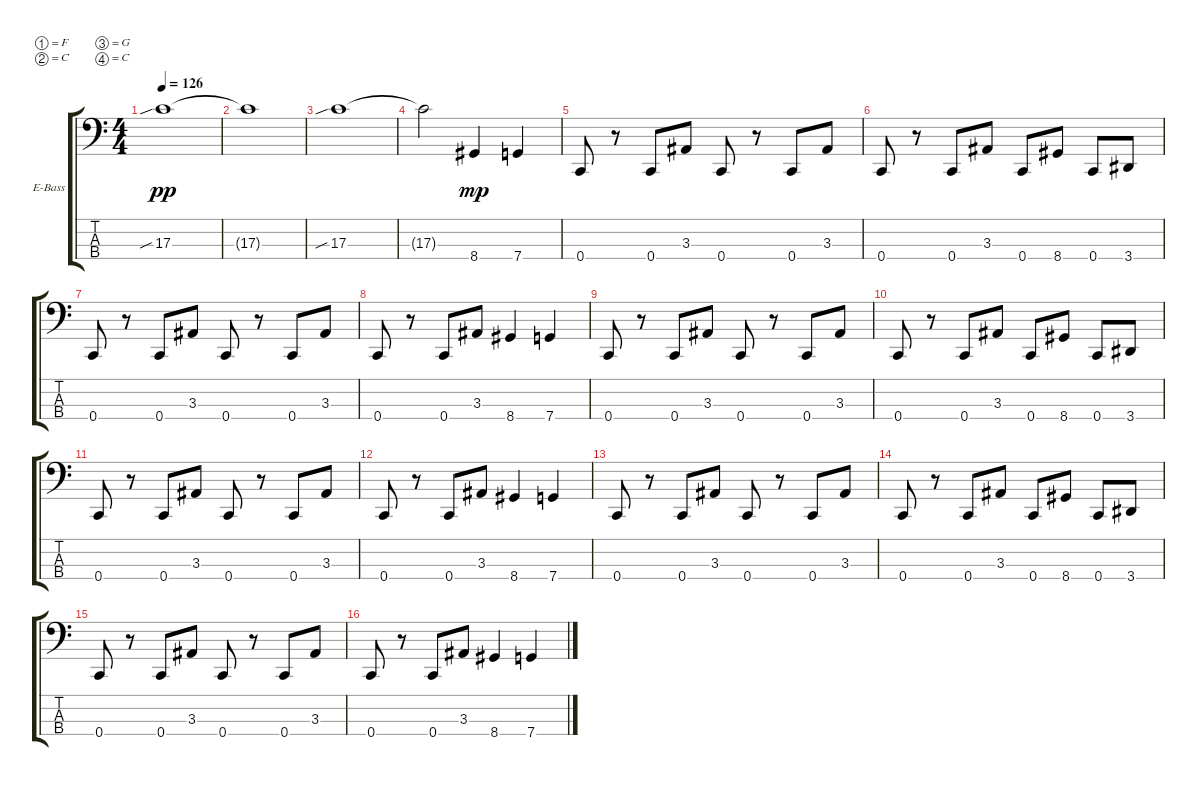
\defaultSystemsLayout 4
\bracketExtendMode groupsimilarinstruments
\firstSystemTrackNameOrientation horizontal
\otherSystemsTrackNameOrientation horizontal
\track ("Electric Bass" "E-Bass") {instrument electricbassfinger}
\staff {score tabs}
\tuning (F2 C2 G1 C1)
\ts (4 4)
\tempo 126
\clef f4
\ks c
17.3{sib}.1{dy pp instrument electricbassfinger} |
17.3{t}.1 |
17.3{sib}.1 |
17.3{t}.2 8.4.4{dy mp} 7.4.4 |
0.4.8 r.8 0.4.8 3.3.8 0.4.8 r.8 0.4.8 3.3.8 |
0.4.8 r.8 0.4.8 3.3.8 0.4.8 8.4.8 0.4.8 3.4.8 |
0.4.8 r.8 0.4.8 3.3.8 0.4.8 r.8 0.4.8 3.3.8 |
0.4.8 r.8 0.4.8 3.3.8 8.4.4 7.4.4 |
0.4.8 r.8 0.4.8 3.3.8 0.4.8 r.8 0.4.8 3.3.8 |
0.4.8 r.8 0.4.8 3.3.8 0.4.8 8.4.8 0.4.8 3.4.8 |
0.4.8 r.8 0.4.8 3.3.8 0.4.8 r.8 0.4.8 3.3.8 |
0.4.8 r.8 0.4.8 3.3.8 8.4.4 7.4.4 |
0.4.8 r.8 0.4.8 3.3.8 0.4.8 r.8 0.4.8 3.3.8 |
0.4.8 r.8 0.4.8 3.3.8 0.4.8 8.4.8 0.4.8 3.4.8 |
0.4.8 r.8 0.4.8 3.3.8 0.4.8 r.8 0.4.8 3.3.8 |
0.4.8 r.8 0.4.8 3.3.8 8.4.4 7.4.4
